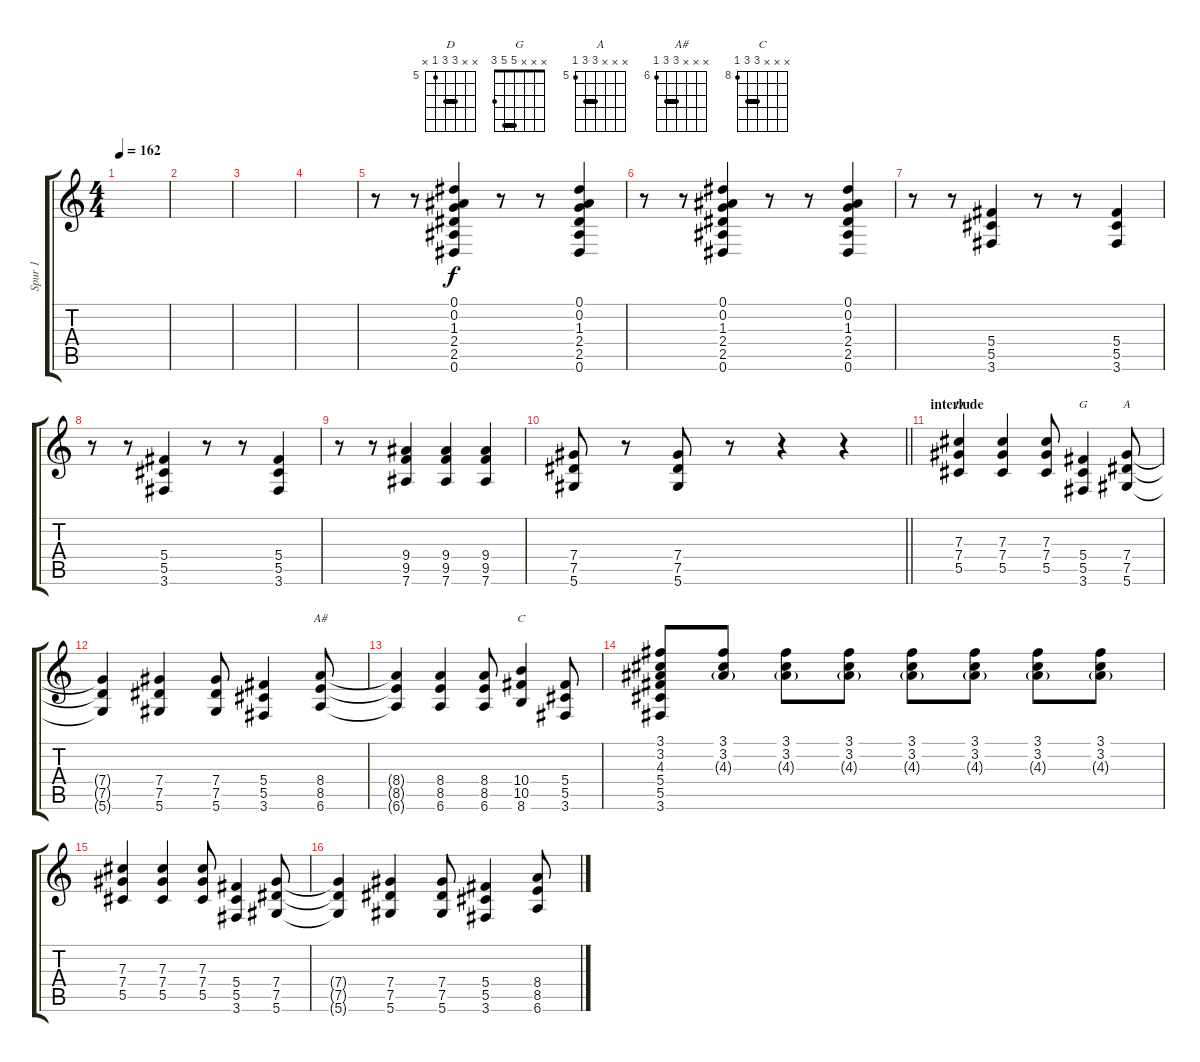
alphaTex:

\track ("Spur 1" "Spur 1") {instrument overdrivenguitar}
\staff {score tabs}
\tuning (Eb4 Bb3 Gb3 Db3 Ab2 Eb2) {hide}
\chord ("D" x x 7 7 5 x) {firstfret 5 barre 7}
\chord ("G" x x x 5 5 3) {barre 5}
\chord ("A" x x x 7 7 5) {firstfret 5 barre 7}
\chord ("A#" x x x 8 8 6) {firstfret 6 barre 8}
\chord ("C" x x x 10 10 8) {firstfret 8 barre 10}
\ts (4 4)
\tempo 162
\clef g2
\ks c
|
|
|
|
r.8 r.8 (0.1 0.2 1.3 2.4 2.5 0.6).4 r.8 r.8 (0.1 0.2 1.3 2.4 2.5 0.6).4 |
r.8 r.8 (0.1 0.2 1.3 2.4 2.5 0.6).4 r.8 r.8 (0.1 0.2 1.3 2.4 2.5 0.6).4 |
r.8 r.8 (5.4 5.5 3.6).4 r.8 r.8 (5.4 5.5 3.6).4 |
r.8 r.8 (5.4 5.5 3.6).4 r.8 r.8 (5.4 5.5 3.6).4 |
r.8 r.8 (9.4 9.5 7.6).4 (9.4 9.5 7.6).4 (9.4 9.5 7.6).4 |
\barLineRight lightlight
(7.4 7.5 5.6).8 r.8 (7.4 7.5 5.6).8 r.8 r.4 r.4 |
\section ("" "interlude")
(7.3 7.4 5.5).4{ch "D"} (7.3 7.4 5.5).4 (7.3 7.4 5.5).8 (5.4 5.5 3.6).4{ch "G"} (7.4 7.5 5.6).8{ch "A"} |
(7.4{t} 7.5{t} 5.6{t}).4 (7.4 7.5 5.6).4 (7.4 7.5 5.6).8 (5.4 5.5 3.6).4 (8.4 8.5 6.6).8{ch "A#"} |
(8.4{t} 8.5{t} 6.6{t}).4 (8.4 8.5 6.6).4 (8.4 8.5 6.6).8 (10.4 10.5 8.6).4{ch "C"} (5.4 5.5 3.6).8 |
(3.1 3.2 4.3 5.4 5.5 3.6).8 (3.1 3.2 4.3{g}).8 (3.1 3.2 4.3{g}).8 (3.1 3.2 4.3{g}).8 (3.1 3.2 4.3{g}).8 (3.1 3.2 4.3{g}).8 (3.1 3.2 4.3{g}).8 (3.1 3.2 4.3{g}).8 |
(7.3 7.4 5.5).4 (7.3 7.4 5.5).4 (7.3 7.4 5.5).8 (5.4 5.5 3.6).4 (7.4 7.5 5.6).8 |
(7.4{t} 7.5{t} 5.6{t}).4 (7.4 7.5 5.6).4 (7.4 7.5 5.6).8 (5.4 5.5 3.6).4 (8.4 8.5 6.6).8
